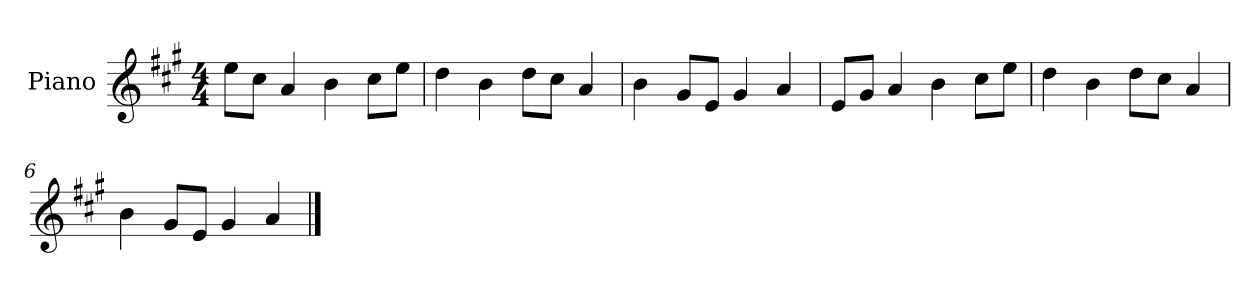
**kern
*part1
*staff1
*I"Piano
*I'P-no
*clefG2
*k[f#c#g#]
*M4/4
*MM90
=1
8ee\L
8cc#\J
4a/
4b\
8cc#\L
8ee\J
=2
4dd\
4b\
8dd\L
8cc#\J
4a/
=3
4b\
8g#/L
8e/J
4g#/
4a/
=4
8e/L
8g#/J
4a/
4b\
8cc#\L
8ee\J
=5
4dd\
4b\
8dd\L
8cc#\J
4a/
=6
4b\
8g#/L
8e/J
4g#/
4a/
==
*-
